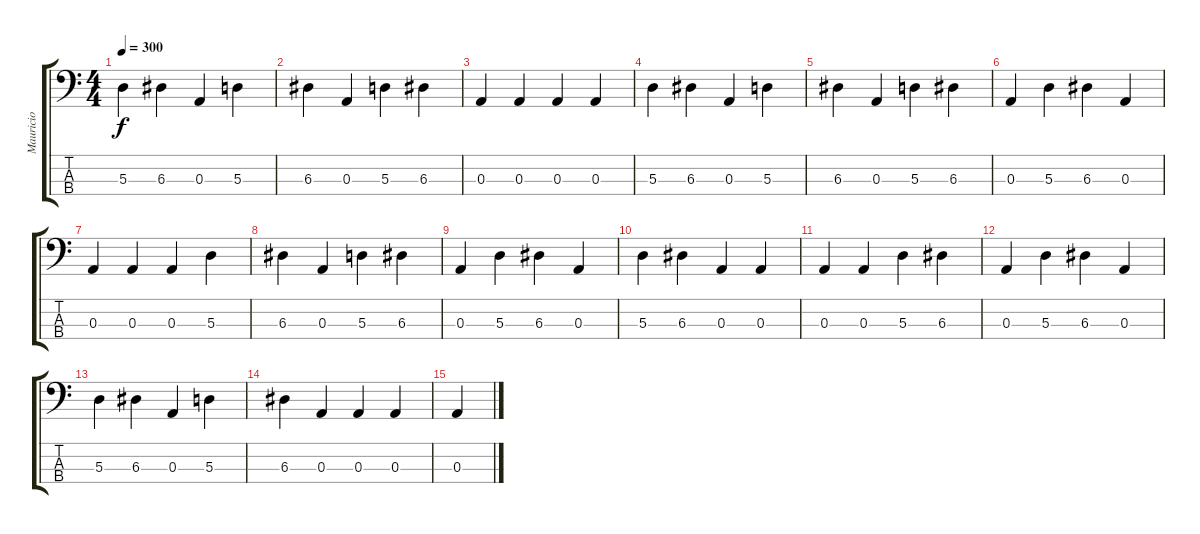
\track ("Mauricio" "Mauricio") {instrument electricbasspick}
\staff {score tabs}
\tuning (G2 D2 A1 E1) {hide}
\ts (4 4)
\tempo 300
\clef f4
\ks c
5.3.4{dy f} 6.3.4 0.3.4 5.3.4 |
6.3.4 0.3.4 5.3.4 6.3.4 |
0.3.4 0.3.4 0.3.4 0.3.4 |
5.3.4 6.3.4 0.3.4 5.3.4 |
6.3.4 0.3.4 5.3.4 6.3.4 |
0.3.4 5.3.4 6.3.4 0.3.4 |
0.3.4 0.3.4 0.3.4 5.3.4 |
6.3.4 0.3.4 5.3.4 6.3.4 |
0.3.4 5.3.4 6.3.4 0.3.4 |
5.3.4 6.3.4 0.3.4 0.3.4 |
0.3.4 0.3.4 5.3.4 6.3.4 |
0.3.4 5.3.4 6.3.4 0.3.4 |
5.3.4 6.3.4 0.3.4 5.3.4 |
6.3.4 0.3.4 0.3.4 0.3.4 |
0.3.4
